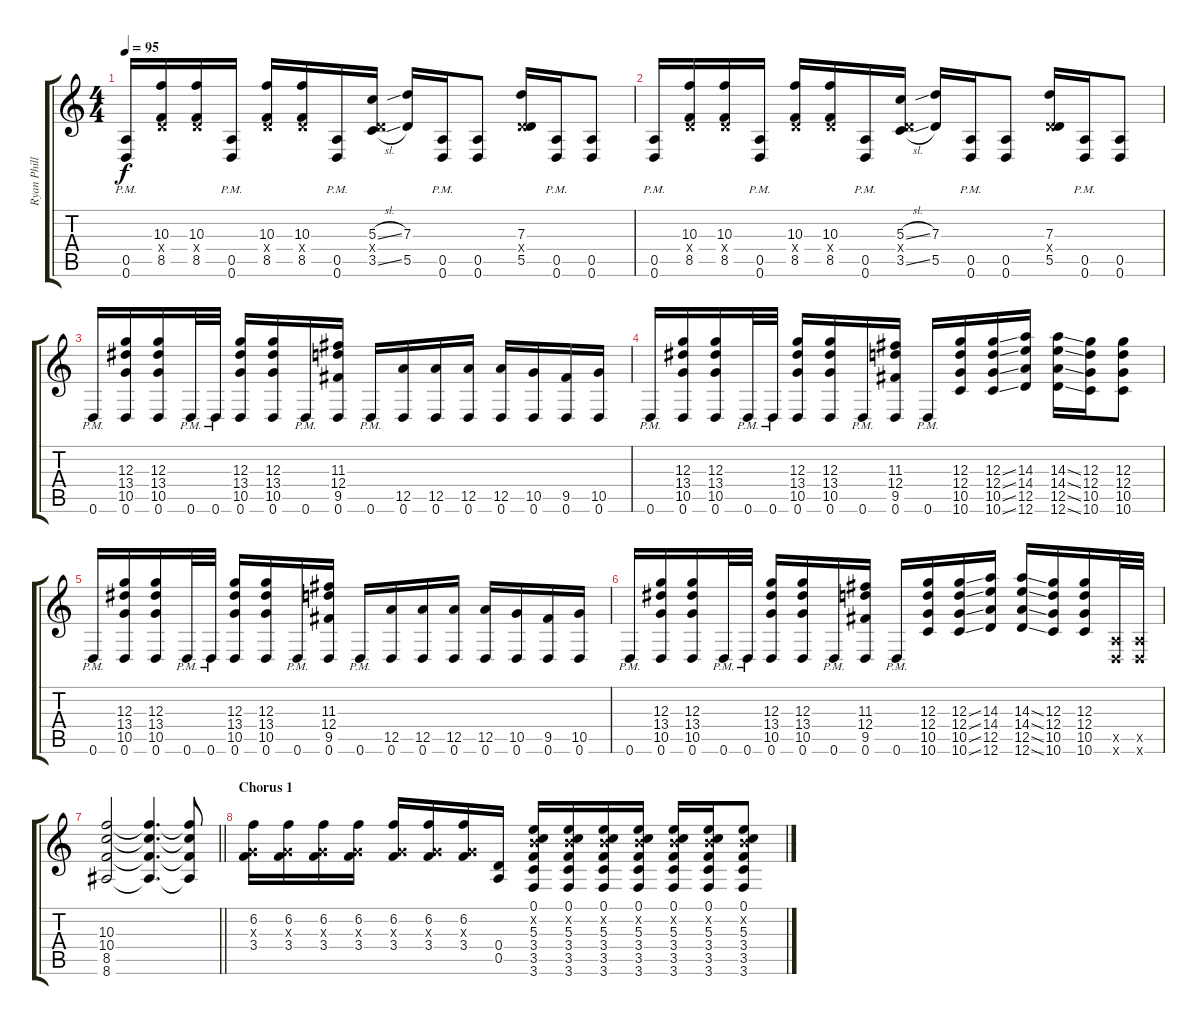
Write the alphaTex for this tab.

\track ("Ryan Phillips | Lead" "Ryan Phill") {instrument electricguitarjazz}
\staff {score tabs}
\tuning (E4 B3 G3 D3 A2 D2) {hide}
\ts (4 4)
\tempo 95
\clef g2
\ks c
(0.5{pm} 0.6{pm}).16{dy f} (10.3 0.4{x} 8.5).16 (10.3 0.4{x} 8.5).16 (0.5{pm} 0.6{pm}).16 (10.3 0.4{x} 8.5).16 (10.3 0.4{x} 8.5).16 (0.5{pm} 0.6{pm}).16 (5.3{sl} 0.4{x} 3.5{sl}).16 (7.3 5.5).16 (0.5{pm} 0.6{pm}).16 (0.5 0.6).8 (7.3 0.4{x} 5.5).16 (0.5{pm} 0.6{pm}).16 (0.5 0.6).8 |
(0.5{pm} 0.6{pm}).16 (10.3 0.4{x} 8.5).16 (10.3 0.4{x} 8.5).16 (0.5{pm} 0.6{pm}).16 (10.3 0.4{x} 8.5).16 (10.3 0.4{x} 8.5).16 (0.5{pm} 0.6{pm}).16 (5.3{sl} 0.4{x} 3.5{sl}).16 (7.3 5.5).16 (0.5{pm} 0.6{pm}).16 (0.5 0.6).8 (7.3 0.4{x} 5.5).16 (0.5{pm} 0.6{pm}).16 (0.5 0.6).8 |
0.6{pm}.16 (12.3 13.4 10.5 0.6).16 (12.3 13.4 10.5 0.6).16 0.6{pm}.32 0.6{pm}.32 (12.3 13.4 10.5 0.6).16 (12.3 13.4 10.5 0.6).16 0.6{pm}.16 (11.3 12.4 9.5 0.6).16 0.6{pm}.16 (12.5 0.6).16 (12.5 0.6).16 (12.5 0.6).16 (12.5 0.6).16 (10.5 0.6).16 (9.5 0.6).16 (10.5 0.6).16 |
0.6{pm}.16 (12.3 13.4 10.5 0.6).16 (12.3 13.4 10.5 0.6).16 0.6{pm}.32 0.6{pm}.32 (12.3 13.4 10.5 0.6).16 (12.3 13.4 10.5 0.6).16 0.6{pm}.16 (11.3 12.4 9.5 0.6).16 0.6{pm}.16 (12.3 12.4 10.5 10.6).16 (12.3{ss} 12.4{ss} 10.5{ss} 10.6{ss}).16 (14.3 14.4 12.5 12.6).16 (14.3{ss} 14.4{ss} 12.5{ss} 12.6{ss}).16 (12.3 12.4 10.5 10.6).16 (12.3 12.4 10.5 10.6).8 |
0.6{pm}.16 (12.3 13.4 10.5 0.6).16 (12.3 13.4 10.5 0.6).16 0.6{pm}.32 0.6{pm}.32 (12.3 13.4 10.5 0.6).16 (12.3 13.4 10.5 0.6).16 0.6{pm}.16 (11.3 12.4 9.5 0.6).16 0.6{pm}.16 (12.5 0.6).16 (12.5 0.6).16 (12.5 0.6).16 (12.5 0.6).16 (10.5 0.6).16 (9.5 0.6).16 (10.5 0.6).16 |
0.6{pm}.16 (12.3 13.4 10.5 0.6).16 (12.3 13.4 10.5 0.6).16 0.6{pm}.32 0.6{pm}.32 (12.3 13.4 10.5 0.6).16 (12.3 13.4 10.5 0.6).16 0.6{pm}.16 (11.3 12.4 9.5 0.6).16 0.6{pm}.16 (12.3 12.4 10.5 10.6).16 (12.3{ss} 12.4{ss} 10.5{ss} 10.6{ss}).16 (14.3 14.4 12.5 12.6).16 (14.3{ss} 14.4{ss} 12.5{ss} 12.6{ss}).16 (12.3 12.4 10.5 10.6).16 (12.3 12.4 10.5 10.6).16 (0.5{x} 0.6{x}).32 (0.5{x} 0.6{x}).32 |
\barLineRight lightlight
(10.3 10.4 8.5 8.6).2 (10.3{t} 10.4{t} 8.5{t} 8.6{t}).4{d} (10.3{t} 10.4{t} 8.5{t} 8.6{t}).8 |
\section ("" "Chorus 1 ")
(6.2 0.3{x} 3.4).16 (6.2 0.3{x} 3.4).16 (6.2 0.3{x} 3.4).16 (6.2 0.3{x} 3.4).16 (6.2 0.3{x} 3.4).16 (6.2 0.3{x} 3.4).16 (6.2 0.3{x} 3.4).16 (0.4 0.5).16 (0.1 0.2{x} 5.3 3.4 3.5 3.6).16 (0.1 0.2{x} 5.3 3.4 3.5 3.6).16 (0.1 0.2{x} 5.3 3.4 3.5 3.6).16 (0.1 0.2{x} 5.3 3.4 3.5 3.6).16 (0.1 0.2{x} 5.3 3.4 3.5 3.6).16 (0.1 0.2{x} 5.3 3.4 3.5 3.6).16 (0.1 0.2{x} 5.3 3.4{ss} 3.5{ss} 3.6{ss}).8
